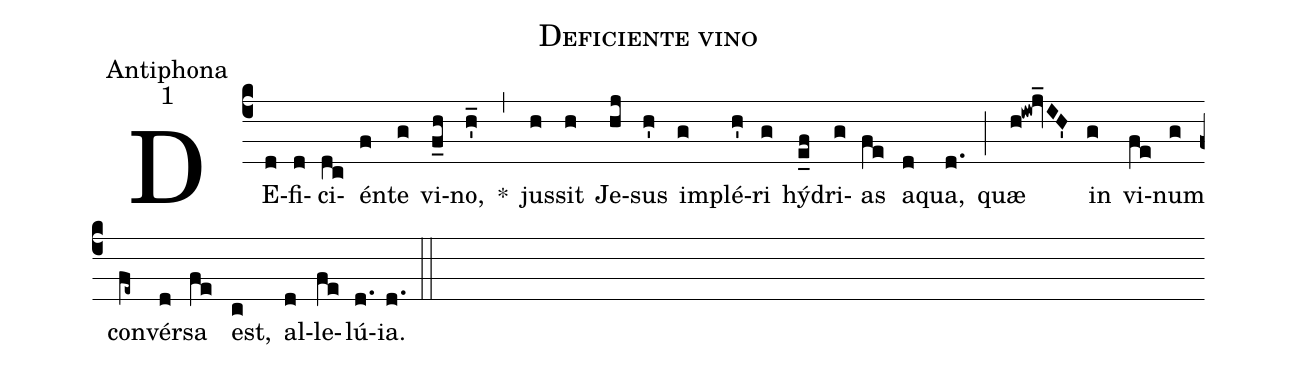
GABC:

name:Deficiente vino;
office-part:Antiphona;
mode:1;
%%
(c4) DE(d)fi(d)ci(dc)én(f)te(g) vi(f_h)no,(h'_) *(,) jus(h)sit(h) Je(hj)sus(h') im(g)plé(h')ri(g) hý(e_f)dri(g)as(fe) a(d)qua,(d.) (;) quæ(h!iw!jv_IH') in(g) vi(fe)num(g) con(fe~)vér(d)sa(fe) est,(c) al(d)le(fe)lú(d.)ia.(d.) (::)
